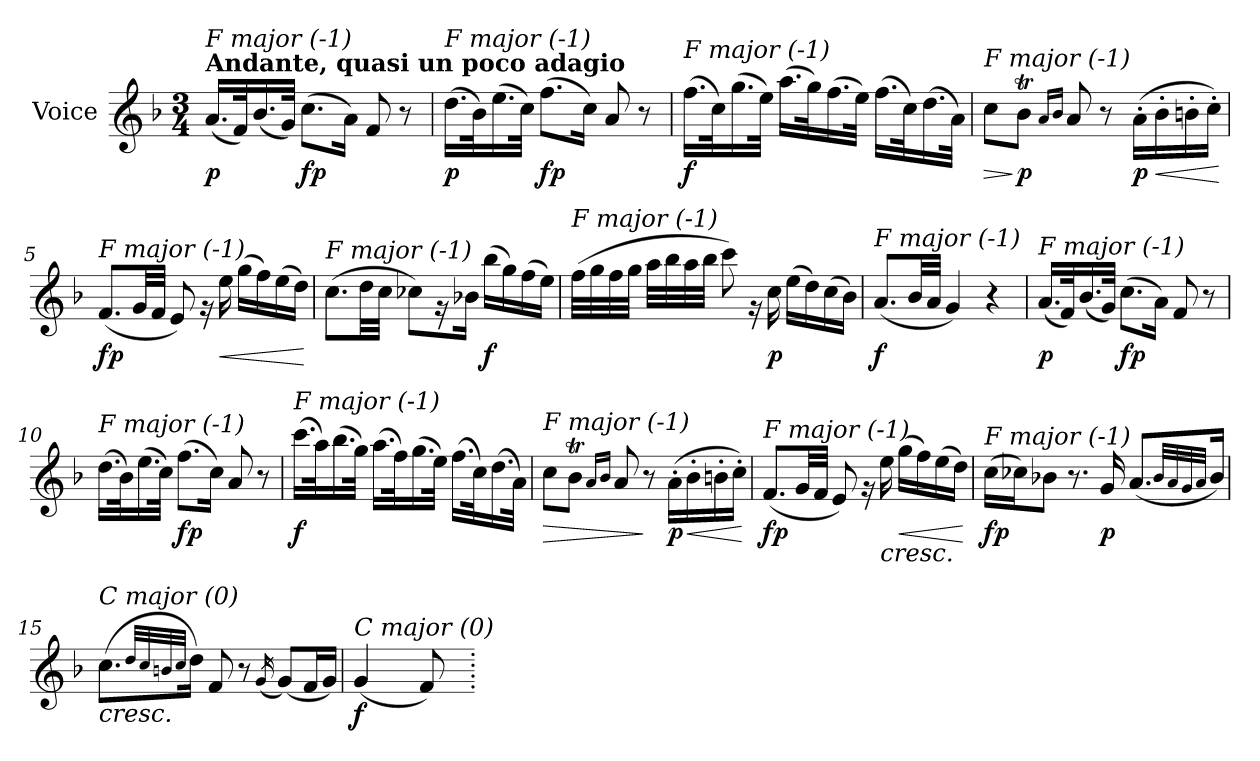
**kern	**dynam
*part1	*part1
*staff1	*staff1
*I"Voice	*
*I'V	*
*clefG2	*
*k[b-]	*
*M3/4	*
=1	=1
!LO:TX:a:B:t=Andante, quasi un poco adagio	!
!LO:TX:i:t=F major (-1)	!
!	!LO:DY:b
(<16.a/LL	p
32f/K)	.
(<16.b-/	.
32g/JJk)	.
!	!LO:DY:b
(>8.cc\L	fp
16a\Jk)	.
8f/	.
8r	.
=2	=2
!LO:TX:i:t=F major (-1)	!
!	!LO:DY:b
(>16.dd\LL	p
32b-\K)	.
(>16.ee\	.
32cc\JJk)	.
!	!LO:DY:b
(>8.ff\L	fp
16cc\Jk)	.
8a/	.
8r	.
=3	=3
!LO:TX:i:t=F major (-1)	!
!	!LO:DY:b
(>16.ff\LL	f
32cc\K)	.
(>16.gg\	.
32ee\JJk)	.
(>16.aa\LL	.
32gg\K)	.
(>16.ff\	.
32ee\JJk)	.
(>16.ff\LL	.
32cc\K)	.
(>16.dd\	.
32a\JJk)	.
!!LO:LB:g=z
=4	=4
!LO:TX:i:t=F major (-1)	!
!	!LO:HP:b
8cc\L	>
!	!LO:DY:n=1:b
8b-T\J	] p
16qa/LL	.
16qb-/JJ	.
8a/	.
8r	.
!	!LO:DY:n=2:b
(>16a'\LL	p
!	!LO:HP:b
16b-'\	<
16bn'\	.
16cc'\JJ)	.
.	[
=5	=5
!LO:TX:i:t=F major (-1)	!
!	!LO:DY:b
(<8.f/L	fp
32g/LL	.
32f/JJJ	.
8e/)	.
16rg	.
!	!LO:HP:b
16ee\	<
(>16gg\LL	.
16ff\)	.
(>16ee\	.
16dd\JJ)	.
.	[
=6	=6
!LO:TX:i:t=F major (-1)	!
(>8.cc\L	.
32dd\LL	.
32cc\JJJ	.
8cc-Xi\L)	.
16rg	.
16b-X\Jk	.
!	!LO:DY:b
(>16bb-\LL	f
16gg\)	.
(>16ff\	.
16ee\JJ)	.
!!LO:LB:g=z
=7	=7
!LO:TX:i:t=F major (-1)	!
(>32ff\LLL	.
32gg\	.
32ff\	.
32gg\JJJ	.
32aa\LLL	.
32bb-\	.
32aa\	.
32bb-\JJJ	.
8ccc\)	.
16rg	.
!	!LO:DY:b
16cc\	p
(>16ee\LL	.
16dd\)	.
(>16cc\	.
16b-\JJ)	.
=8	=8
!LO:TX:i:t=F major (-1)	!
!	!LO:DY:b
(<8.a/L	f
32b-/LL	.
32a/JJJ	.
4g/)	.
4r	.
=9	=9
!LO:TX:i:t=F major (-1)	!
!	!LO:DY:b
(<16.a/LL	p
32f/K)	.
(<16.b-/	.
32g/JJk)	.
!	!LO:DY:b
(>8.cc\L	fp
16a\Jk)	.
8f/	.
8r	.
!!LO:LB:g=z
=10	=10
!LO:TX:i:t=F major (-1)	!
(>16.dd\LL	.
32b-\K)	.
(>16.ee\	.
32cc\JJk)	.
!	!LO:DY:b
(>8.ff\L	fp
16cc\Jk)	.
8a/	.
8r	.
=11	=11
!LO:TX:i:t=F major (-1)	!
!	!LO:DY:b
(>16.ccc\LL	f
32aa\K)	.
(>16.bb-\	.
32gg\JJk)	.
(>16.aa\LL	.
32ff\K)	.
(>16.gg\	.
32ee\JJk)	.
(>16.ff\LL	.
32cc\K)	.
(>16.dd\	.
32a\JJk)	.
=12	=12
!LO:TX:i:t=F major (-1)	!
!	!LO:HP:b
8cc\L	>
8b-T\J	.
16qa/LL	.
16qb-/JJ	.
8a/	.
8r	]
!	!LO:DY:b
(>16a'\LL	p
!	!LO:HP:b
16b-'\	<
16bn'\	.
16cc'\JJ)	.
.	[
!!LO:LB:g=z
=13	=13
!LO:TX:i:t=F major (-1)	!
!	!LO:DY:b
(<8.f/L	fp
32g/LL	.
32f/JJJ	.
8e/)	.
16rg	.
!	!LO:HP:b
16ee\	<
!	!LO:HP:b
(>16gg\LL	<
16ff\)	.
(>16ee\	.
16dd\JJ)	.
.	[ [
=14	=14
!LO:TX:i:t=F major (-1)	!
!	!LO:DY:b
(>16cc\LL	fp
16cc-Xi\J)	.
8b-X\J	.
8.r	.
!	!LO:DY:b
16g/	p
(<8.a/L	.
32qb-/LLL	.
32qa/	.
32qg/	.
32qa/JJJ	.
16b-/Jk)	.
=15	=15
!LO:TX:b:i:t=cresc.	!
!LO:TX:i:t=C major (0)	!
(>8.cc\L	.
32qdd/LLL	.
32qcc/	.
32qbn/	.
32qcc/JJJ	.
16dd\Jk)	.
8f/	.
8r	.
(<16qg/	.
(<8g/L)	.
16f/L	.
16g/JJ)	.
=16	=16
!LO:TX:i:t=C major (0)	!
!	!LO:DY:b
(<4g/	f
8f/)	.
=.	=.
*-	*-
